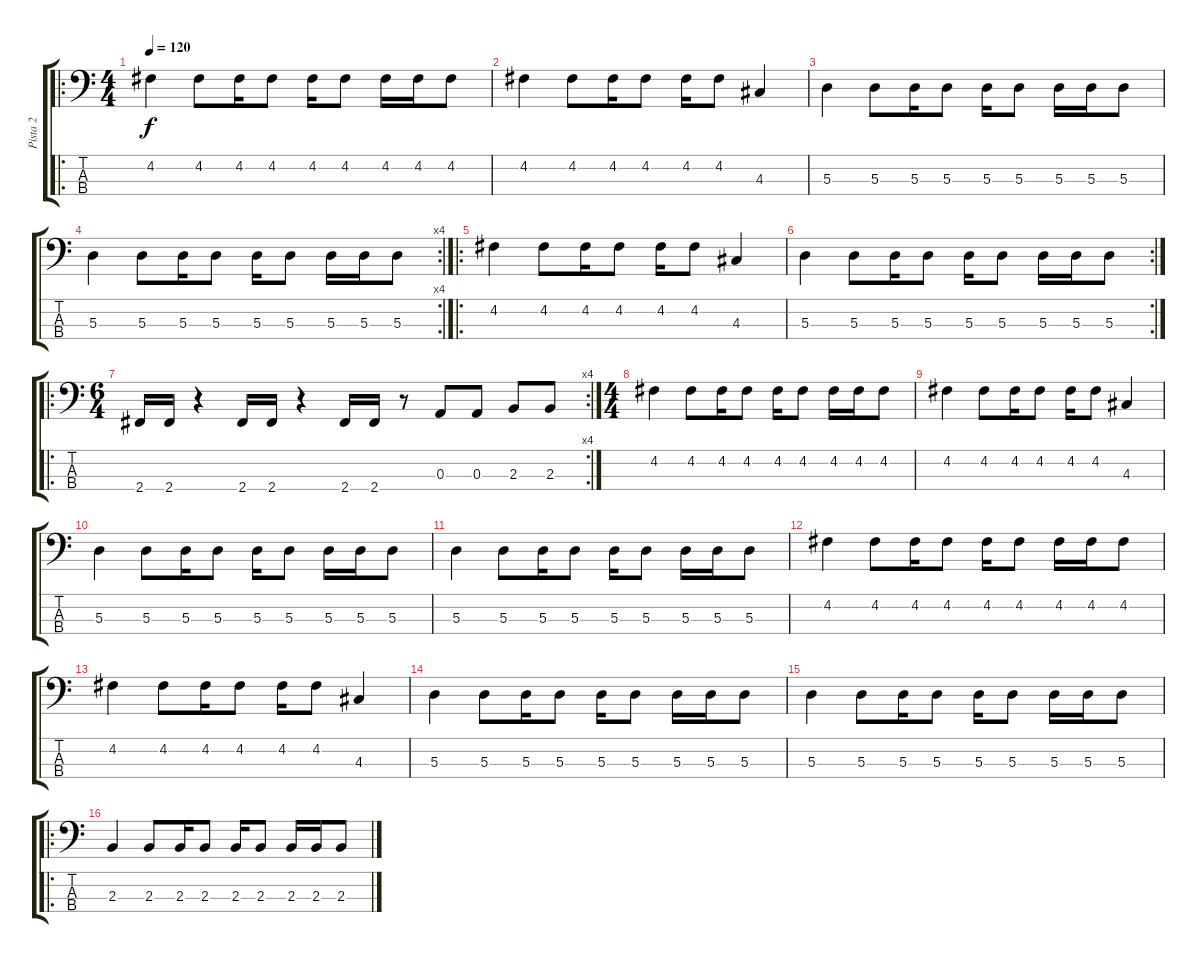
\track ("Pista 2" "Pista 2") {instrument electricbasspick}
\staff {score tabs}
\tuning (G2 D2 A1 E1) {hide}
\ro
\ts (4 4)
\tempo 120
\clef f4
\ks c
4.2.4{dy f instrument electricbasspick} 4.2.8 4.2.16 4.2.8 4.2.16 4.2.8 4.2.16 4.2.16 4.2.8 |
4.2.4 4.2.8 4.2.16 4.2.8 4.2.16 4.2.8 4.3.4 |
5.3.4 5.3.8 5.3.16 5.3.8 5.3.16 5.3.8 5.3.16 5.3.16 5.3.8 |
\rc 4
5.3.4 5.3.8 5.3.16 5.3.8 5.3.16 5.3.8 5.3.16 5.3.16 5.3.8 |
\ro
4.2.4 4.2.8 4.2.16 4.2.8 4.2.16 4.2.8 4.3.4 |
\rc 2
5.3.4 5.3.8 5.3.16 5.3.8 5.3.16 5.3.8 5.3.16 5.3.16 5.3.8 |
\ro
\rc 4
\ts (6 4)
2.4.16 2.4.16 r.4 2.4.16 2.4.16 r.4 2.4.16 2.4.16 r.8 0.3.8 0.3.8 2.3.8 2.3.8 |
\ts (4 4)
4.2.4 4.2.8 4.2.16 4.2.8 4.2.16 4.2.8 4.2.16 4.2.16 4.2.8 |
4.2.4 4.2.8 4.2.16 4.2.8 4.2.16 4.2.8 4.3.4 |
5.3.4 5.3.8 5.3.16 5.3.8 5.3.16 5.3.8 5.3.16 5.3.16 5.3.8 |
5.3.4 5.3.8 5.3.16 5.3.8 5.3.16 5.3.8 5.3.16 5.3.16 5.3.8 |
4.2.4 4.2.8 4.2.16 4.2.8 4.2.16 4.2.8 4.2.16 4.2.16 4.2.8 |
4.2.4 4.2.8 4.2.16 4.2.8 4.2.16 4.2.8 4.3.4 |
5.3.4 5.3.8 5.3.16 5.3.8 5.3.16 5.3.8 5.3.16 5.3.16 5.3.8 |
5.3.4 5.3.8 5.3.16 5.3.8 5.3.16 5.3.8 5.3.16 5.3.16 5.3.8 |
\ro
2.3.4 2.3.8 2.3.16 2.3.8 2.3.16 2.3.8 2.3.16 2.3.16 2.3.8
